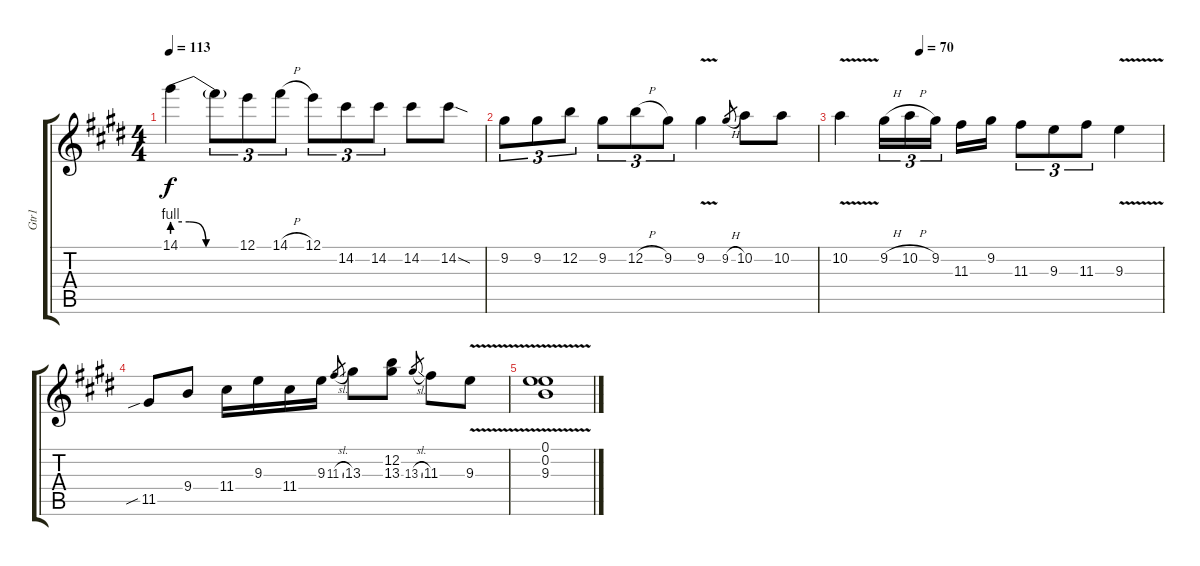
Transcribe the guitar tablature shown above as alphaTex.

\track ("Gtr1" "Gtr1") {instrument overdrivenguitar}
\staff {score tabs}
\tuning (E4 B3 G3 D3 A2 E2) {hide}
\ts (4 4)
\tempo 113
\clef g2
\ks e
14.1{be (custom 0 4 15 4 30 0 60 0)}.4{dy f} 14.1{t}.8{tu (3 2)} 12.1.8{tu (3 2)} 14.1{h}.8{tu (3 2)} 12.1.8{tu (3 2)} 14.2.8{tu (3 2)} 14.2.8{tu (3 2)} 14.2.8 14.2{sod}.8 |
9.2.8{tu (3 2)} 9.2.8{tu (3 2)} 12.2.8{tu (3 2)} 9.2.8{tu (3 2)} 12.2{h}.8{tu (3 2)} 9.2.8{tu (3 2)} 9.2{v}.4 9.2{h}.8{gr} 10.2.8 10.2.8 |
\tempo (70 0.25)
10.2{v}.4 9.2{h}.16{tu (3 2)} 10.2{h}.16{tu (3 2)} 9.2.16{tu (3 2) beam splitsecondary} 11.3.16 9.2.16 11.3.8{tu (3 2)} 9.3.8{tu (3 2)} 11.3.8{tu (3 2)} 9.3{v}.4 |
11.5{sib}.8 9.4.8 11.4.16 9.3.16 11.4.16 9.3.16 11.3{sl}.8{gr} 13.3.8 (12.2 13.3).8 13.3{sl}.8{gr} 11.3.8 9.3{v}.8 |
(0.1 0.2 9.3{v}).1
